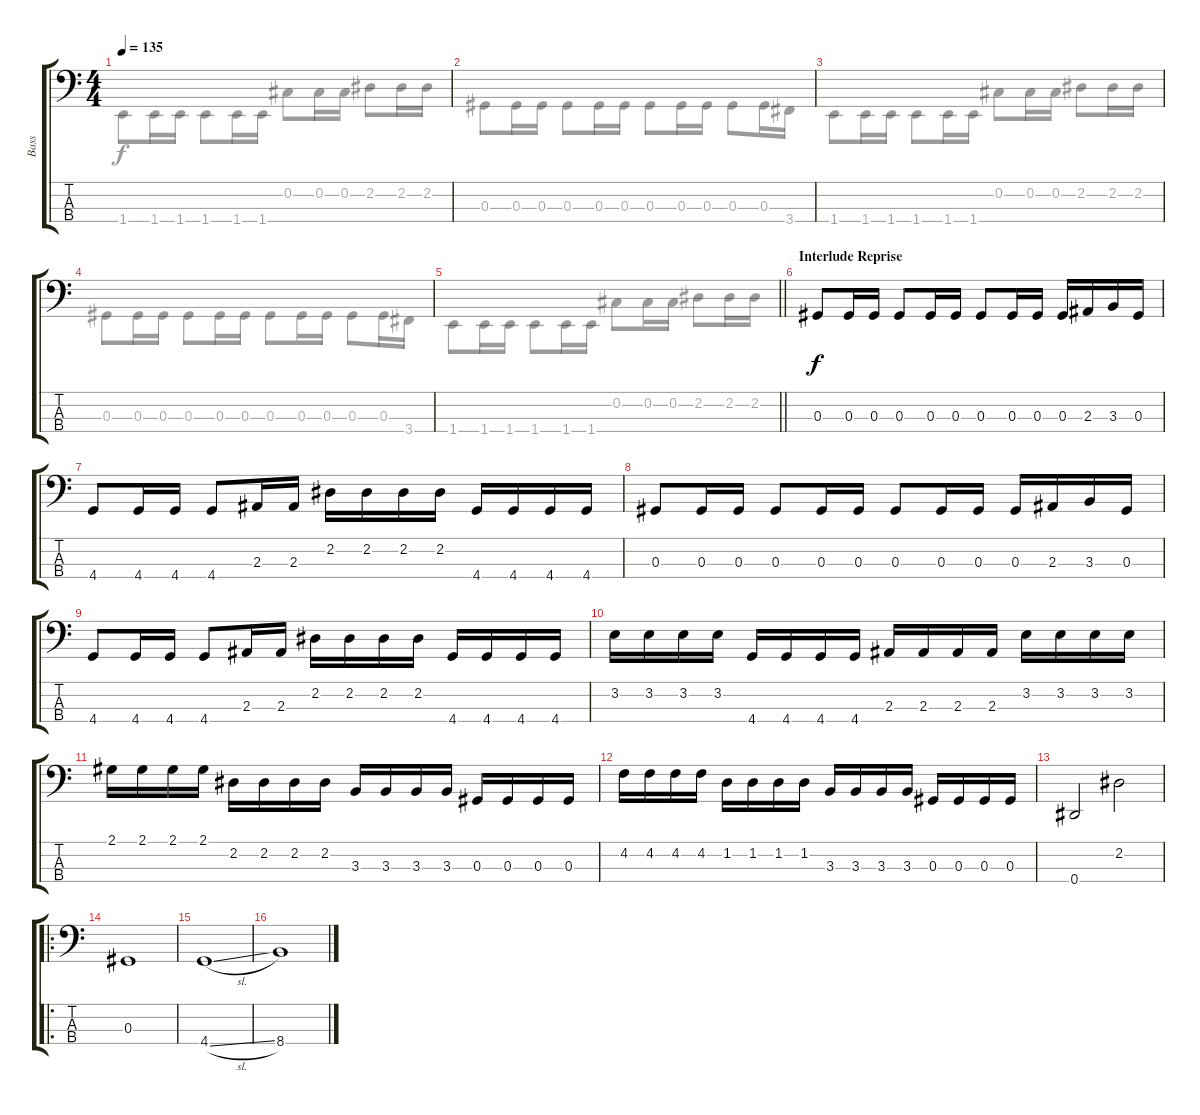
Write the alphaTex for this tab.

\track ("Bass" "Bass") {instrument electricbassfinger}
\staff {score tabs}
\tuning (Gb2 Db2 Ab1 Eb1) {hide}
\voice
\ts (4 4)
\tempo 135
\clef f4
\ks c
|
|
|
|
\barLineRight lightlight
|
\section ("" "Interlude Reprise")
0.3.8 0.3.16 0.3.16 0.3.8 0.3.16 0.3.16 0.3.8 0.3.16 0.3.16 0.3.16 2.3.16 3.3.16 0.3.16 |
4.4.8 4.4.16 4.4.16 4.4.8 2.3.16 2.3.16 2.2.16 2.2.16 2.2.16 2.2.16 4.4.16 4.4.16 4.4.16 4.4.16 |
0.3.8 0.3.16 0.3.16 0.3.8 0.3.16 0.3.16 0.3.8 0.3.16 0.3.16 0.3.16 2.3.16 3.3.16 0.3.16 |
4.4.8 4.4.16 4.4.16 4.4.8 2.3.16 2.3.16 2.2.16 2.2.16 2.2.16 2.2.16 4.4.16 4.4.16 4.4.16 4.4.16 |
3.2.16 3.2.16 3.2.16 3.2.16 4.4.16 4.4.16 4.4.16 4.4.16 2.3.16 2.3.16 2.3.16 2.3.16 3.2.16 3.2.16 3.2.16 3.2.16 |
2.1.16 2.1.16 2.1.16 2.1.16 2.2.16 2.2.16 2.2.16 2.2.16 3.3.16 3.3.16 3.3.16 3.3.16 0.3.16 0.3.16 0.3.16 0.3.16 |
4.2.16 4.2.16 4.2.16 4.2.16 1.2.16 1.2.16 1.2.16 1.2.16 3.3.16 3.3.16 3.3.16 3.3.16 0.3.16 0.3.16 0.3.16 0.3.16 |
0.4.2 2.2.2 |
\ro
0.3.1 |
4.4{sl}.1 |
8.4.1
\voice
\clef f4
\ottava regular
\simile none
\ks c
1.4.8{dy f} 1.4.16 1.4.16 1.4.8 1.4.16 1.4.16 0.2.8 0.2.16 0.2.16 2.2.8 2.2.16 2.2.16 |
0.3.8 0.3.16 0.3.16 0.3.8 0.3.16 0.3.16 0.3.8 0.3.16 0.3.16 0.3.8 0.3.16 3.4.16 |
1.4.8 1.4.16 1.4.16 1.4.8 1.4.16 1.4.16 0.2.8 0.2.16 0.2.16 2.2.8 2.2.16 2.2.16 |
0.3.8 0.3.16 0.3.16 0.3.8 0.3.16 0.3.16 0.3.8 0.3.16 0.3.16 0.3.8 0.3.16 3.4.16 |
\barLineRight lightlight
1.4.8 1.4.16 1.4.16 1.4.8 1.4.16 1.4.16 0.2.8 0.2.16 0.2.16 2.2.8 2.2.16 2.2.16 |
|
|
|
|
|
|
|
|
|
|
